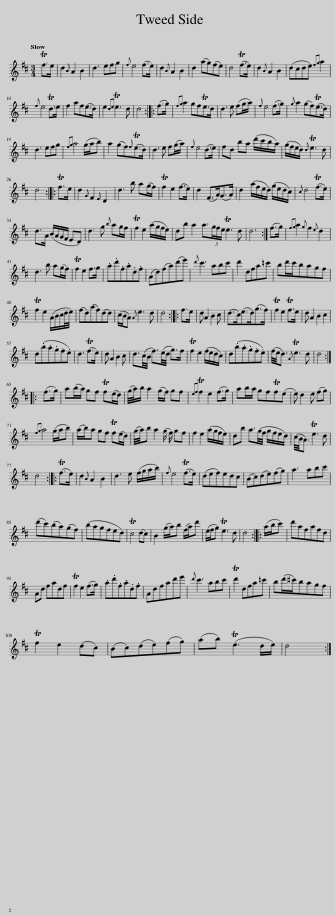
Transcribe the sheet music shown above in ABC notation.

X:1
L:1/8
Q:1/4=120
M:3/4
I:linebreak $
K:D
V:1 treble
V:1
 Tf>e | d2{B} A2 B2 | d3 efg |{f} e4 (f>e) | d2{B} A2 B2 | %5
 d2 (ag)(fe) | d4 (Tf>e) | d2{B} A2 B2 | (dcde){fg} a2 |${f} e4 Td>e | %10
 f2 af(e>d) | e2{de} Te3 d | d4 :: (f>g) |{fg} a2 gfTe>d | %15
 d3 e (fg/a/) |{f} e4 (f>g) |{g} a2 (gf)(Te>d) |$ d3 efg |{fg} a4 (g/a/b) | %20
 a2 (gf){f}(Te>d) | d3 e f(g/a/) |{f} e4 (d>e) | fd ba (d'/c'/b/a/) | (g/f/e/d/){d} Te3 d |$ %25
 d4 :: Tf>e | d2{G} F2{E} D2 | d3 b a(g/f/) | Tf2 e2 (f>e) | %30
 d2 (F>A)(G>A) | d2 (a/f/e/d/) (g/e/d/c/) |{c} d4 (Tf>e) |$ d>A (B/A/G/F/ ED) | d3 g{b} ag/f/ | %35
 Tf2 e2 (a/g/f/e/) | db a2 a3/2(3g/f/e/ Te3 d | d6 :| (f>g) |{fg} a2{g} f2{e} d2 |$ %40
 d3 b a(g/f/) | Tf2 e2 f>g | .a.d'.f.a.d.f | (Ad)(fa)(d'e') |{d'} c'3 abc' | %45
 d'2 dfa=c' | bd'/c'/bagf |$ Tf2 e2 (A/B/c/d/4e/4) | (fd)(af)(dd) | (c/B/A){A} e3 d | %50
 d4 :: f>e | d A2 B2 c | (d>c)(e>d)(g>f) | Tf2 e2 Tf>e | %55
 d A2 B2 c2 |$ d(.b.a.g.f.e) | d3 (Tf>e) | d A2 B2 c | d3/2(c/4B/4 f3/2)(e/4d/4 g>)f | %60
 Tf2 e2 (f/e/d/c/) | d(.b.a.g.f.e) | (f/4e/4d3/2){A} Te3 d | d4 ::$ (f>g) | %65
 a(b/a/) gf Tf(e/d/) | (g/4a/4)b/ a2 (g/f/) gf |{ef} Tf2 e2 (f>g) | ab/a/ gfTf(e | e) d2 e (fg) |$ %70
{fg} a4 (g/a/b) | (a/b/)a gf Tf(e/d/) | (g/4a/4)b a2 (g/ f/) gf | f2 e2 (a/g/f/e/) | db a3/2(g/4f/4 g/f/e/d/) | %75
 (c/4B/4A3/2) Te3 d |$ d4 :: (Tf>e) | d2{B} A2 B2 | d3 e (f/g/a/b/) | %80
{f} e4 (Tf>e) | (def)edc | (Bc)(de)(fg) | a3 abc' |$ (d'c')(ba)(gf) | %85
 (bagfed) | Tc4 (dc) | B2 (g/a/)b (f/a/)d' | (e/f/g) Te3 d | d4 :: %90
 (a/b/c') | d'afafd |$ Ad fadf | Tf2 e2 (f>g) | .a.d'.f.a.d.f | %95
 Adfad'e' |{d'} c'3 abc' | Td'2 dfa=c' | b(d'/^c'/)bagf |$ Tf2 e2 (dc) | %100
 (Bc)(de)(fg) | (ab) (Te3 d/e/) | d4 :| %103
